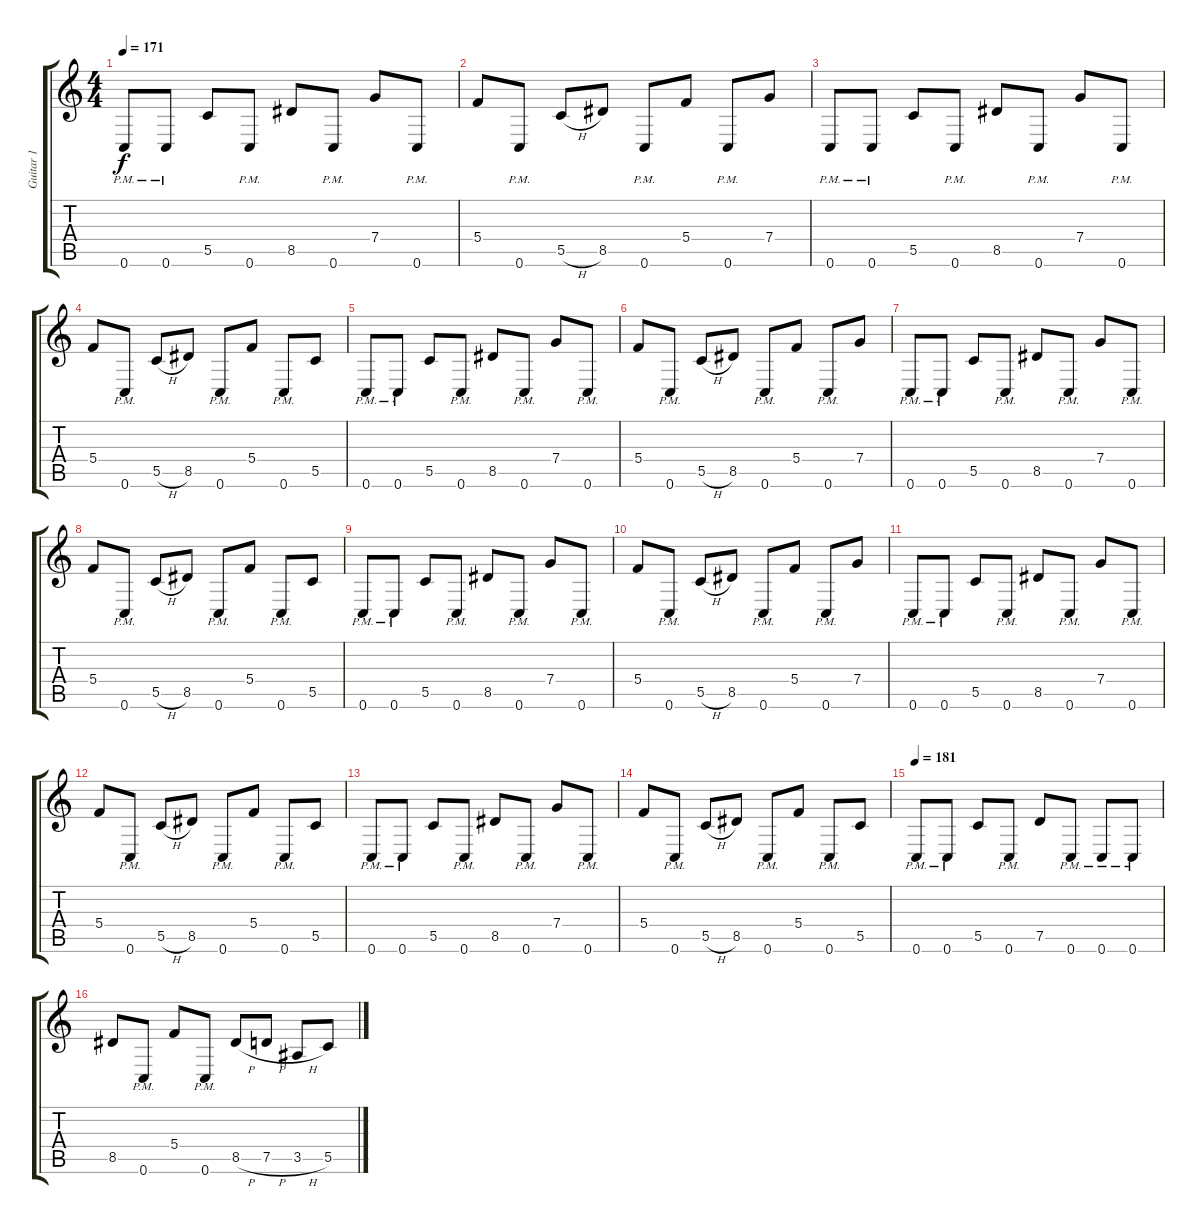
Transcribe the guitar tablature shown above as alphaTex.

\track ("Guitar 1" "Guitar 1") {instrument distortionguitar}
\staff {score tabs}
\tuning (D4 A3 F3 C3 G2 C2) {hide}
\ts (4 4)
\tempo 171
\clef g2
\ks c
0.6{pm}.8{dy f} 0.6{pm}.8 5.5.8 0.6{pm}.8 8.5.8 0.6{pm}.8 7.4.8 0.6{pm}.8 |
5.4.8 0.6{pm}.8 5.5{h}.8 8.5.8 0.6{pm}.8 5.4.8 0.6{pm}.8 7.4.8 |
0.6{pm}.8 0.6{pm}.8 5.5.8 0.6{pm}.8 8.5.8 0.6{pm}.8 7.4.8 0.6{pm}.8 |
5.4.8 0.6{pm}.8 5.5{h}.8 8.5.8 0.6{pm}.8 5.4.8 0.6{pm}.8 5.5.8 |
0.6{pm}.8 0.6{pm}.8 5.5.8 0.6{pm}.8 8.5.8 0.6{pm}.8 7.4.8 0.6{pm}.8 |
5.4.8 0.6{pm}.8 5.5{h}.8 8.5.8 0.6{pm}.8 5.4.8 0.6{pm}.8 7.4.8 |
0.6{pm}.8 0.6{pm}.8 5.5.8 0.6{pm}.8 8.5.8 0.6{pm}.8 7.4.8 0.6{pm}.8 |
5.4.8 0.6{pm}.8 5.5{h}.8 8.5.8 0.6{pm}.8 5.4.8 0.6{pm}.8 5.5.8 |
0.6{pm}.8 0.6{pm}.8 5.5.8 0.6{pm}.8 8.5.8 0.6{pm}.8 7.4.8 0.6{pm}.8 |
5.4.8 0.6{pm}.8 5.5{h}.8 8.5.8 0.6{pm}.8 5.4.8 0.6{pm}.8 7.4.8 |
0.6{pm}.8 0.6{pm}.8 5.5.8 0.6{pm}.8 8.5.8 0.6{pm}.8 7.4.8 0.6{pm}.8 |
5.4.8 0.6{pm}.8 5.5{h}.8 8.5.8 0.6{pm}.8 5.4.8 0.6{pm}.8 5.5.8 |
0.6{pm}.8 0.6{pm}.8 5.5.8 0.6{pm}.8 8.5.8 0.6{pm}.8 7.4.8 0.6{pm}.8 |
5.4.8 0.6{pm}.8 5.5{h}.8 8.5.8 0.6{pm}.8 5.4.8 0.6{pm}.8 5.5.8 |
\tempo 181
0.6{pm}.8 0.6{pm}.8 5.5.8 0.6{pm}.8 7.5.8 0.6{pm}.8 0.6{pm}.8 0.6{pm}.8 |
8.5.8 0.6{pm}.8 5.4.8 0.6{pm}.8 8.5{h}.8 7.5{h}.8 3.5{h}.8 5.5.8
